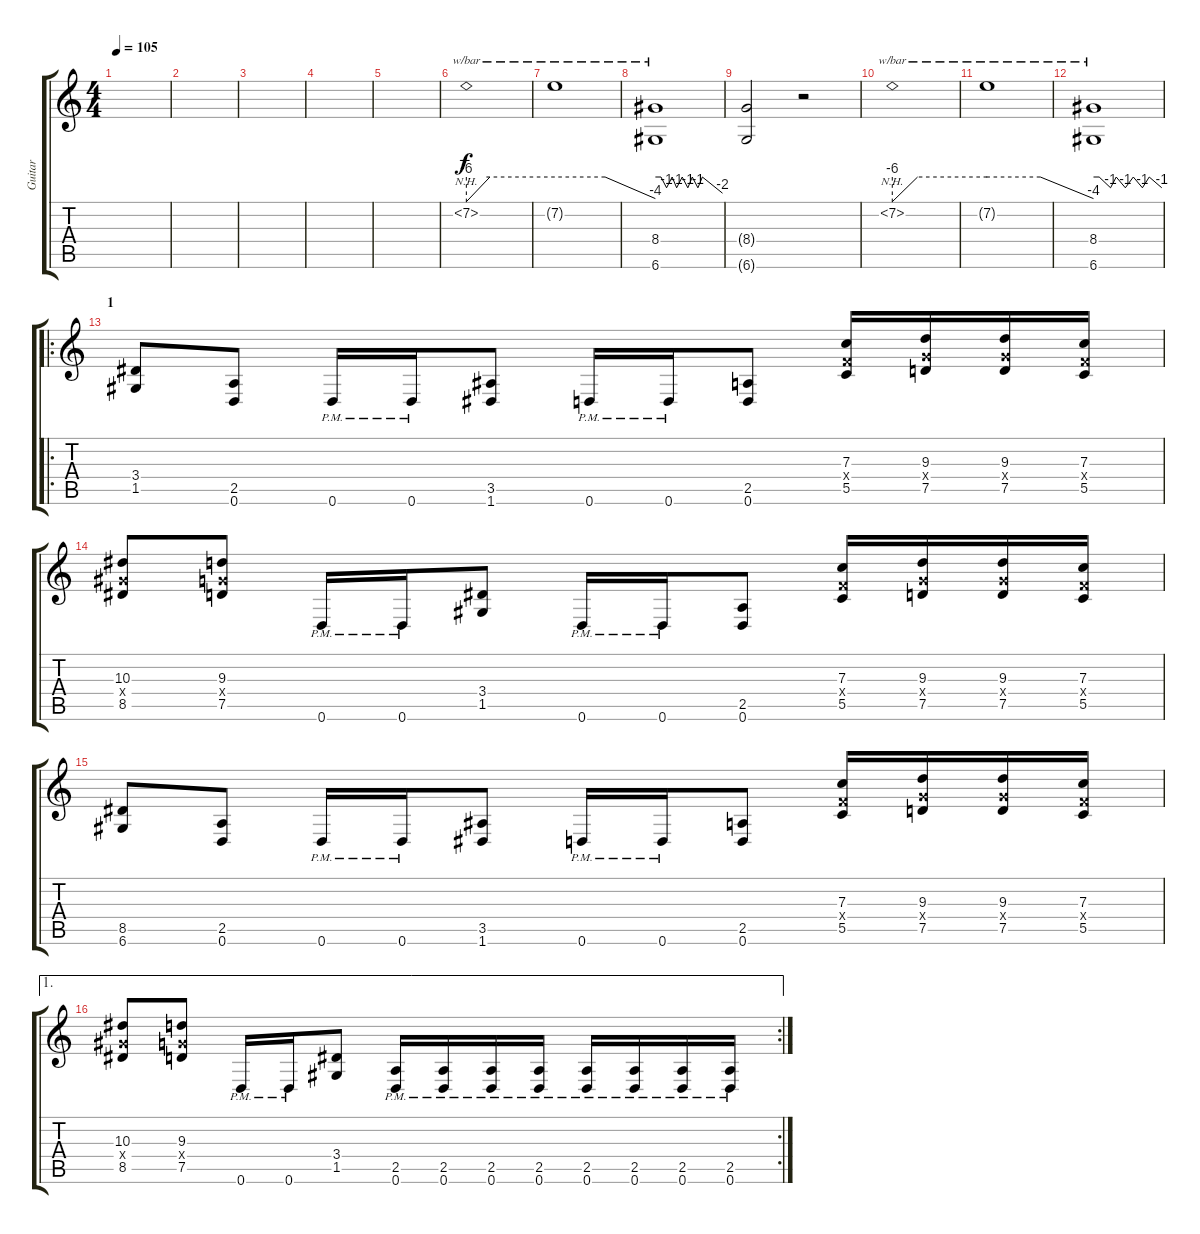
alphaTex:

\track ("Guitar" "Guitar") {instrument distortionguitar}
\staff {score tabs}
\tuning (D4 A3 F3 C3 G2 D2) {hide}
\ts (4 4)
\tempo 105
\clef g2
\ks c
|
|
|
|
|
7.2{nh}.1{tbe (custom default 0 -24 16 0 60 0)} |
7.2{t}.1{tbe (custom default 0 0 30 0 60 -16)} |
(8.4 6.6).1{tbe (custom default 0 0 5 0 10 -4 15 0 19 -4 24 0 29 -4 33 0 38 -4 42 0 60 -8)} |
(8.4{t} 6.6{t}).2 r.2 |
7.2{nh}.1{tbe (custom default 0 -24 16 0 60 0)} |
7.2{t}.1{tbe (custom default 0 0 30 0 60 -16)} |
(8.4 6.6).1{tbe (custom default 0 0 5 0 15 -4 20 0 28 -4 35 0 43 -4 49 0 60 -4)} |
\ro
\section ("" "1")
(3.4 1.5).8 (2.5 0.6).8 0.6{pm}.16 0.6{pm}.16 (3.5 1.6).8 0.6{pm}.16 0.6{pm}.16 (2.5 0.6).8 (7.3 5.4{x} 5.5).16 (9.3 7.4{x} 7.5).16 (9.3 7.4{x} 7.5).16 (7.3 5.4{x} 5.5).16 |
(10.3 8.4{x} 8.5).8 (9.3 7.4{x} 7.5).8 0.6{pm}.16 0.6{pm}.16 (3.4 1.5).8 0.6{pm}.16 0.6{pm}.16 (2.5 0.6).8 (7.3 5.4{x} 5.5).16 (9.3 7.4{x} 7.5).16 (9.3 7.4{x} 7.5).16 (7.3 5.4{x} 5.5).16 |
(8.5 6.6).8 (2.5 0.6).8 0.6{pm}.16 0.6{pm}.16 (3.5 1.6).8 0.6{pm}.16 0.6{pm}.16 (2.5 0.6).8 (7.3 5.4{x} 5.5).16 (9.3 7.4{x} 7.5).16 (9.3 7.4{x} 7.5).16 (7.3 5.4{x} 5.5).16 |
\ae 1
\rc 2
(10.3 8.4{x} 8.5).8 (9.3 7.4{x} 7.5).8 0.6{pm}.16 0.6{pm}.16 (3.4 1.5).8 (2.5{pm} 0.6{pm}).16 (2.5{pm} 0.6{pm}).16 (2.5{pm} 0.6{pm}).16 (2.5{pm} 0.6{pm}).16 (2.5{pm} 0.6{pm}).16 (2.5{pm} 0.6{pm}).16 (2.5{pm} 0.6{pm}).16 (2.5{pm} 0.6{pm}).16
